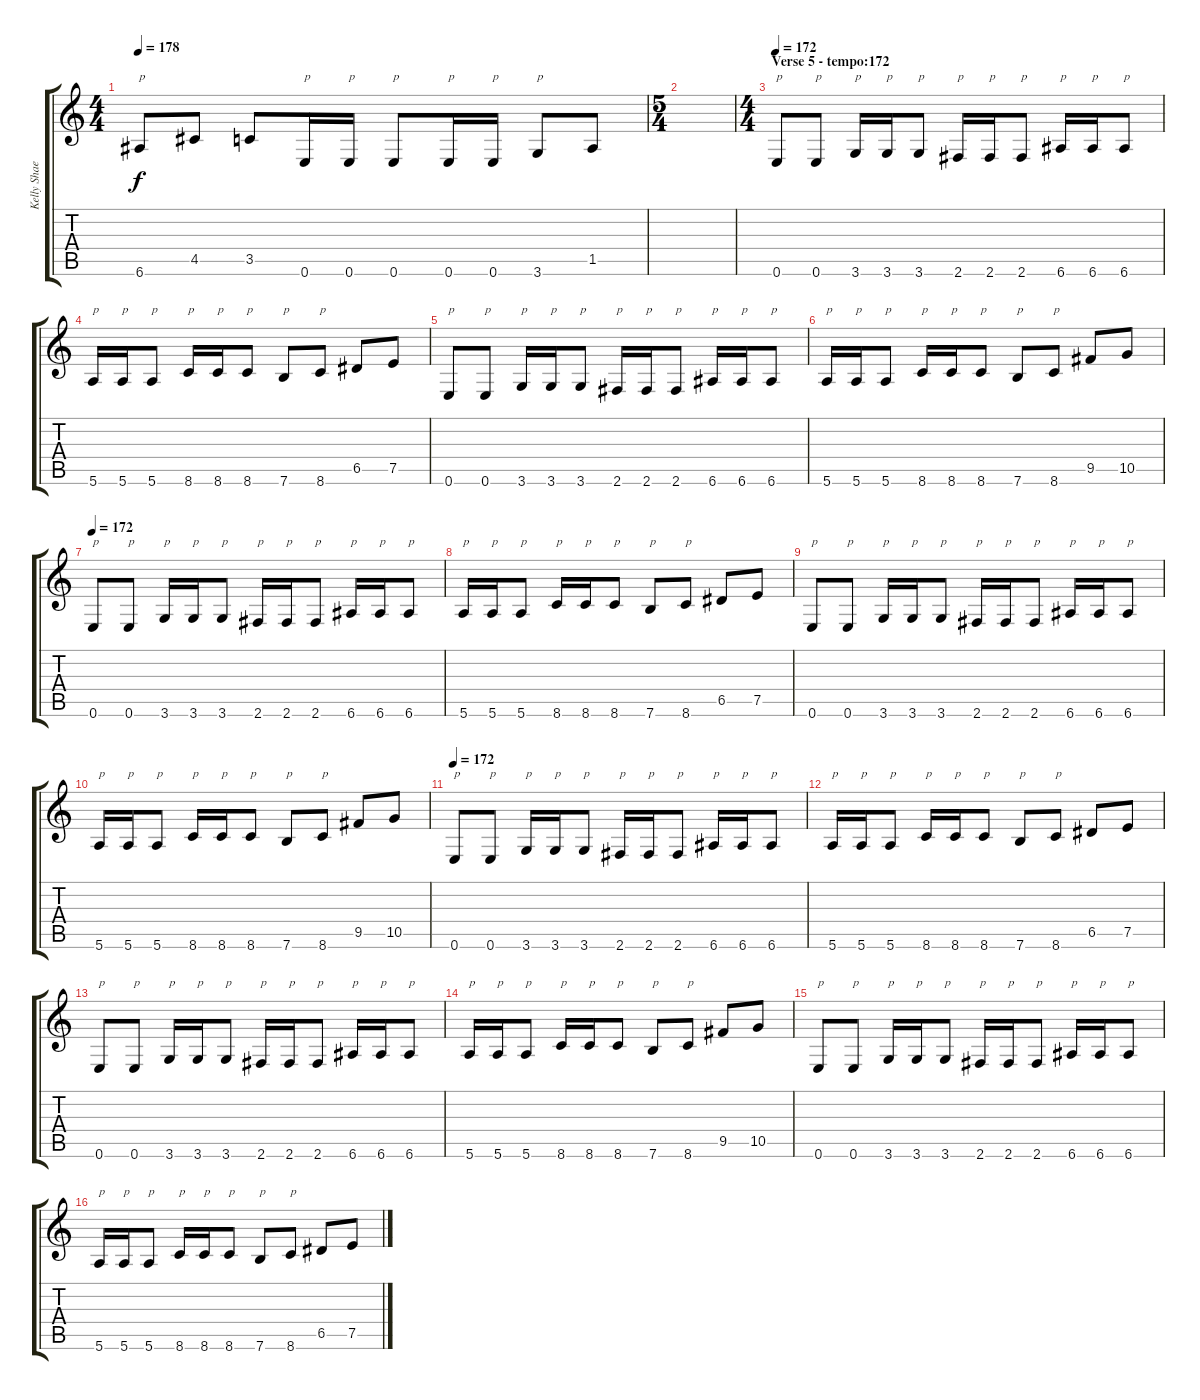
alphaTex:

\track ("Kelly Shaefer" "Kelly Shae") {instrument distortionguitar}
\staff {score tabs}
\tuning (E4 B3 G3 D3 A2 E2) {hide}
\ts (4 4)
\tempo 178
\clef g2
\ks c
6.6.8{txt "p" dy f} 4.5.8 3.5.8 0.6.16{txt "p"} 0.6.16{txt "p"} 0.6.8{txt "p"} 0.6.16{txt "p"} 0.6.16{txt "p"} 3.6.8{txt "p"} 1.5.8 |
\ts (5 4)
|
\ts (4 4)
\section ("" "Verse 5 - tempo:172")
\tempo 172
0.6.8{txt "p"} 0.6.8{txt "p"} 3.6.16{txt "p"} 3.6.16{txt "p"} 3.6.8{txt "p"} 2.6.16{txt "p"} 2.6.16{txt "p"} 2.6.8{txt "p"} 6.6.16{txt "p"} 6.6.16{txt "p"} 6.6.8{txt "p"} |
5.6.16{txt "p"} 5.6.16{txt "p"} 5.6.8{txt "p"} 8.6.16{txt "p"} 8.6.16{txt "p"} 8.6.8{txt "p"} 7.6.8{txt "p"} 8.6.8{txt "p"} 6.5.8 7.5.8 |
0.6.8{txt "p"} 0.6.8{txt "p"} 3.6.16{txt "p"} 3.6.16{txt "p"} 3.6.8{txt "p"} 2.6.16{txt "p"} 2.6.16{txt "p"} 2.6.8{txt "p"} 6.6.16{txt "p"} 6.6.16{txt "p"} 6.6.8{txt "p"} |
5.6.16{txt "p"} 5.6.16{txt "p"} 5.6.8{txt "p"} 8.6.16{txt "p"} 8.6.16{txt "p"} 8.6.8{txt "p"} 7.6.8{txt "p"} 8.6.8{txt "p"} 9.5.8 10.5.8 |
\tempo 172
0.6.8{txt "p"} 0.6.8{txt "p"} 3.6.16{txt "p"} 3.6.16{txt "p"} 3.6.8{txt "p"} 2.6.16{txt "p"} 2.6.16{txt "p"} 2.6.8{txt "p"} 6.6.16{txt "p"} 6.6.16{txt "p"} 6.6.8{txt "p"} |
5.6.16{txt "p"} 5.6.16{txt "p"} 5.6.8{txt "p"} 8.6.16{txt "p"} 8.6.16{txt "p"} 8.6.8{txt "p"} 7.6.8{txt "p"} 8.6.8{txt "p"} 6.5.8 7.5.8 |
0.6.8{txt "p"} 0.6.8{txt "p"} 3.6.16{txt "p"} 3.6.16{txt "p"} 3.6.8{txt "p"} 2.6.16{txt "p"} 2.6.16{txt "p"} 2.6.8{txt "p"} 6.6.16{txt "p"} 6.6.16{txt "p"} 6.6.8{txt "p"} |
5.6.16{txt "p"} 5.6.16{txt "p"} 5.6.8{txt "p"} 8.6.16{txt "p"} 8.6.16{txt "p"} 8.6.8{txt "p"} 7.6.8{txt "p"} 8.6.8{txt "p"} 9.5.8 10.5.8 |
\tempo 172
0.6.8{txt "p"} 0.6.8{txt "p"} 3.6.16{txt "p"} 3.6.16{txt "p"} 3.6.8{txt "p"} 2.6.16{txt "p"} 2.6.16{txt "p"} 2.6.8{txt "p"} 6.6.16{txt "p"} 6.6.16{txt "p"} 6.6.8{txt "p"} |
5.6.16{txt "p"} 5.6.16{txt "p"} 5.6.8{txt "p"} 8.6.16{txt "p"} 8.6.16{txt "p"} 8.6.8{txt "p"} 7.6.8{txt "p"} 8.6.8{txt "p"} 6.5.8 7.5.8 |
0.6.8{txt "p"} 0.6.8{txt "p"} 3.6.16{txt "p"} 3.6.16{txt "p"} 3.6.8{txt "p"} 2.6.16{txt "p"} 2.6.16{txt "p"} 2.6.8{txt "p"} 6.6.16{txt "p"} 6.6.16{txt "p"} 6.6.8{txt "p"} |
5.6.16{txt "p"} 5.6.16{txt "p"} 5.6.8{txt "p"} 8.6.16{txt "p"} 8.6.16{txt "p"} 8.6.8{txt "p"} 7.6.8{txt "p"} 8.6.8{txt "p"} 9.5.8 10.5.8 |
0.6.8{txt "p"} 0.6.8{txt "p"} 3.6.16{txt "p"} 3.6.16{txt "p"} 3.6.8{txt "p"} 2.6.16{txt "p"} 2.6.16{txt "p"} 2.6.8{txt "p"} 6.6.16{txt "p"} 6.6.16{txt "p"} 6.6.8{txt "p"} |
5.6.16{txt "p"} 5.6.16{txt "p"} 5.6.8{txt "p"} 8.6.16{txt "p"} 8.6.16{txt "p"} 8.6.8{txt "p"} 7.6.8{txt "p"} 8.6.8{txt "p"} 6.5.8 7.5.8
